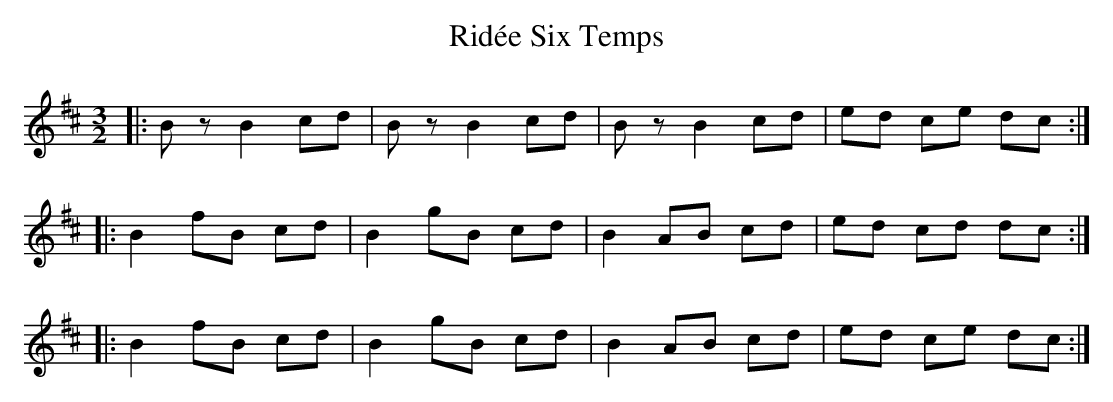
X:1
T: Ridée Six Temps
M: 3/2
L: 1/8
K: Bmin
|:Bz B2 cd|Bz B2 cd|Bz B2 cd|ed ce dc:|
|:B2 fB cd|B2 gB cd|B2 AB cd|ed cd dc:|
|:B2 fB cd|B2 gB cd|B2 AB cd|ed ce dc:|
